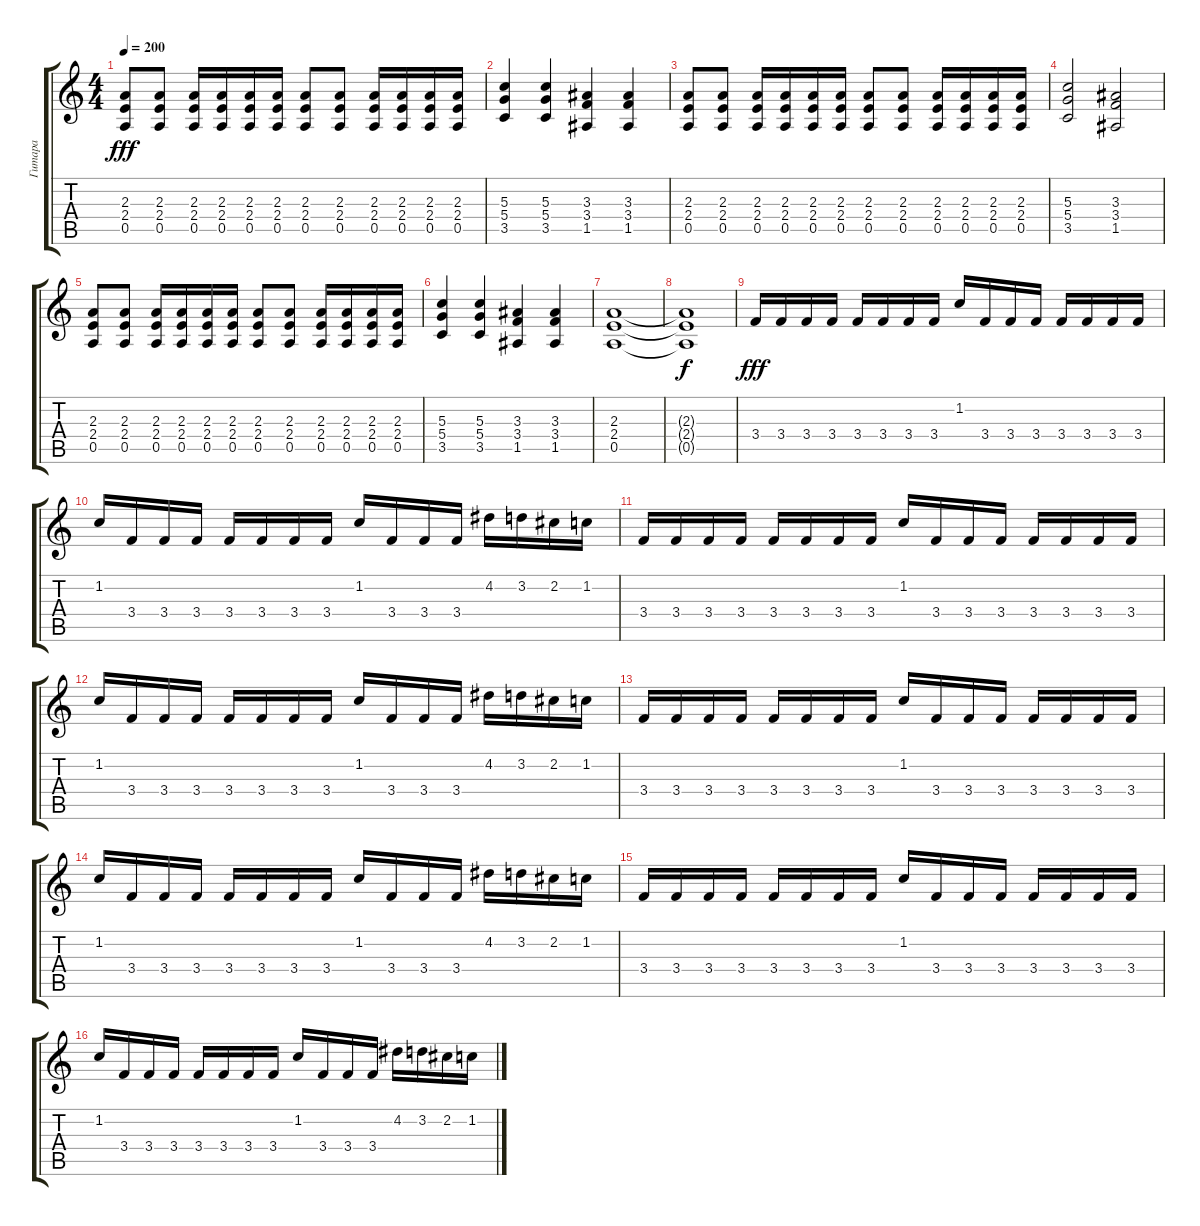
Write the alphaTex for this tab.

\track ("Гитара" "Гитара") {instrument distortionguitar}
\staff {score tabs}
\tuning (E4 B3 G3 D3 A2 E2) {hide}
\ts (4 4)
\tempo 200
\clef g2
\ks c
(2.3 2.4 0.5).8{dy fff} (2.3 2.4 0.5).8 (2.3 2.4 0.5).16 (2.3 2.4 0.5).16 (2.3 2.4 0.5).16 (2.3 2.4 0.5).16 (2.3 2.4 0.5).8 (2.3 2.4 0.5).8 (2.3 2.4 0.5).16 (2.3 2.4 0.5).16 (2.3 2.4 0.5).16 (2.3 2.4 0.5).16 |
(5.3 5.4 3.5).4 (5.3 5.4 3.5).4 (3.3 3.4 1.5).4 (3.3 3.4 1.5).4 |
(2.3 2.4 0.5).8 (2.3 2.4 0.5).8 (2.3 2.4 0.5).16 (2.3 2.4 0.5).16 (2.3 2.4 0.5).16 (2.3 2.4 0.5).16 (2.3 2.4 0.5).8 (2.3 2.4 0.5).8 (2.3 2.4 0.5).16 (2.3 2.4 0.5).16 (2.3 2.4 0.5).16 (2.3 2.4 0.5).16 |
(5.3 5.4 3.5).2 (3.3 3.4 1.5).2 |
(2.3 2.4 0.5).8 (2.3 2.4 0.5).8 (2.3 2.4 0.5).16 (2.3 2.4 0.5).16 (2.3 2.4 0.5).16 (2.3 2.4 0.5).16 (2.3 2.4 0.5).8 (2.3 2.4 0.5).8 (2.3 2.4 0.5).16 (2.3 2.4 0.5).16 (2.3 2.4 0.5).16 (2.3 2.4 0.5).16 |
(5.3 5.4 3.5).4 (5.3 5.4 3.5).4 (3.3 3.4 1.5).4 (3.3 3.4 1.5).4 |
(2.3 2.4 0.5).1 |
(2.3{t} 2.4{t} 0.5{t}).1{dy f} |
3.4.16{dy fff volume 16 instrument overdrivenguitar} 3.4.16 3.4.16 3.4.16 3.4.16 3.4.16 3.4.16 3.4.16 1.2.16 3.4.16 3.4.16 3.4.16 3.4.16 3.4.16 3.4.16 3.4.16 |
1.2.16 3.4.16 3.4.16 3.4.16 3.4.16 3.4.16 3.4.16 3.4.16 1.2.16 3.4.16 3.4.16 3.4.16 4.2.16 3.2.16 2.2.16 1.2.16 |
3.4.16{volume 16 instrument overdrivenguitar} 3.4.16 3.4.16 3.4.16 3.4.16 3.4.16 3.4.16 3.4.16 1.2.16 3.4.16 3.4.16 3.4.16 3.4.16 3.4.16 3.4.16 3.4.16 |
1.2.16 3.4.16 3.4.16 3.4.16 3.4.16 3.4.16 3.4.16 3.4.16 1.2.16 3.4.16 3.4.16 3.4.16 4.2.16 3.2.16 2.2.16 1.2.16 |
3.4.16{volume 16 instrument overdrivenguitar} 3.4.16 3.4.16 3.4.16 3.4.16 3.4.16 3.4.16 3.4.16 1.2.16 3.4.16 3.4.16 3.4.16 3.4.16 3.4.16 3.4.16 3.4.16 |
1.2.16 3.4.16 3.4.16 3.4.16 3.4.16 3.4.16 3.4.16 3.4.16 1.2.16 3.4.16 3.4.16 3.4.16 4.2.16 3.2.16 2.2.16 1.2.16 |
3.4.16{volume 16 instrument overdrivenguitar} 3.4.16 3.4.16 3.4.16 3.4.16 3.4.16 3.4.16 3.4.16 1.2.16 3.4.16 3.4.16 3.4.16 3.4.16 3.4.16 3.4.16 3.4.16 |
1.2.16 3.4.16 3.4.16 3.4.16 3.4.16 3.4.16 3.4.16 3.4.16 1.2.16 3.4.16 3.4.16 3.4.16 4.2.16 3.2.16 2.2.16 1.2.16
